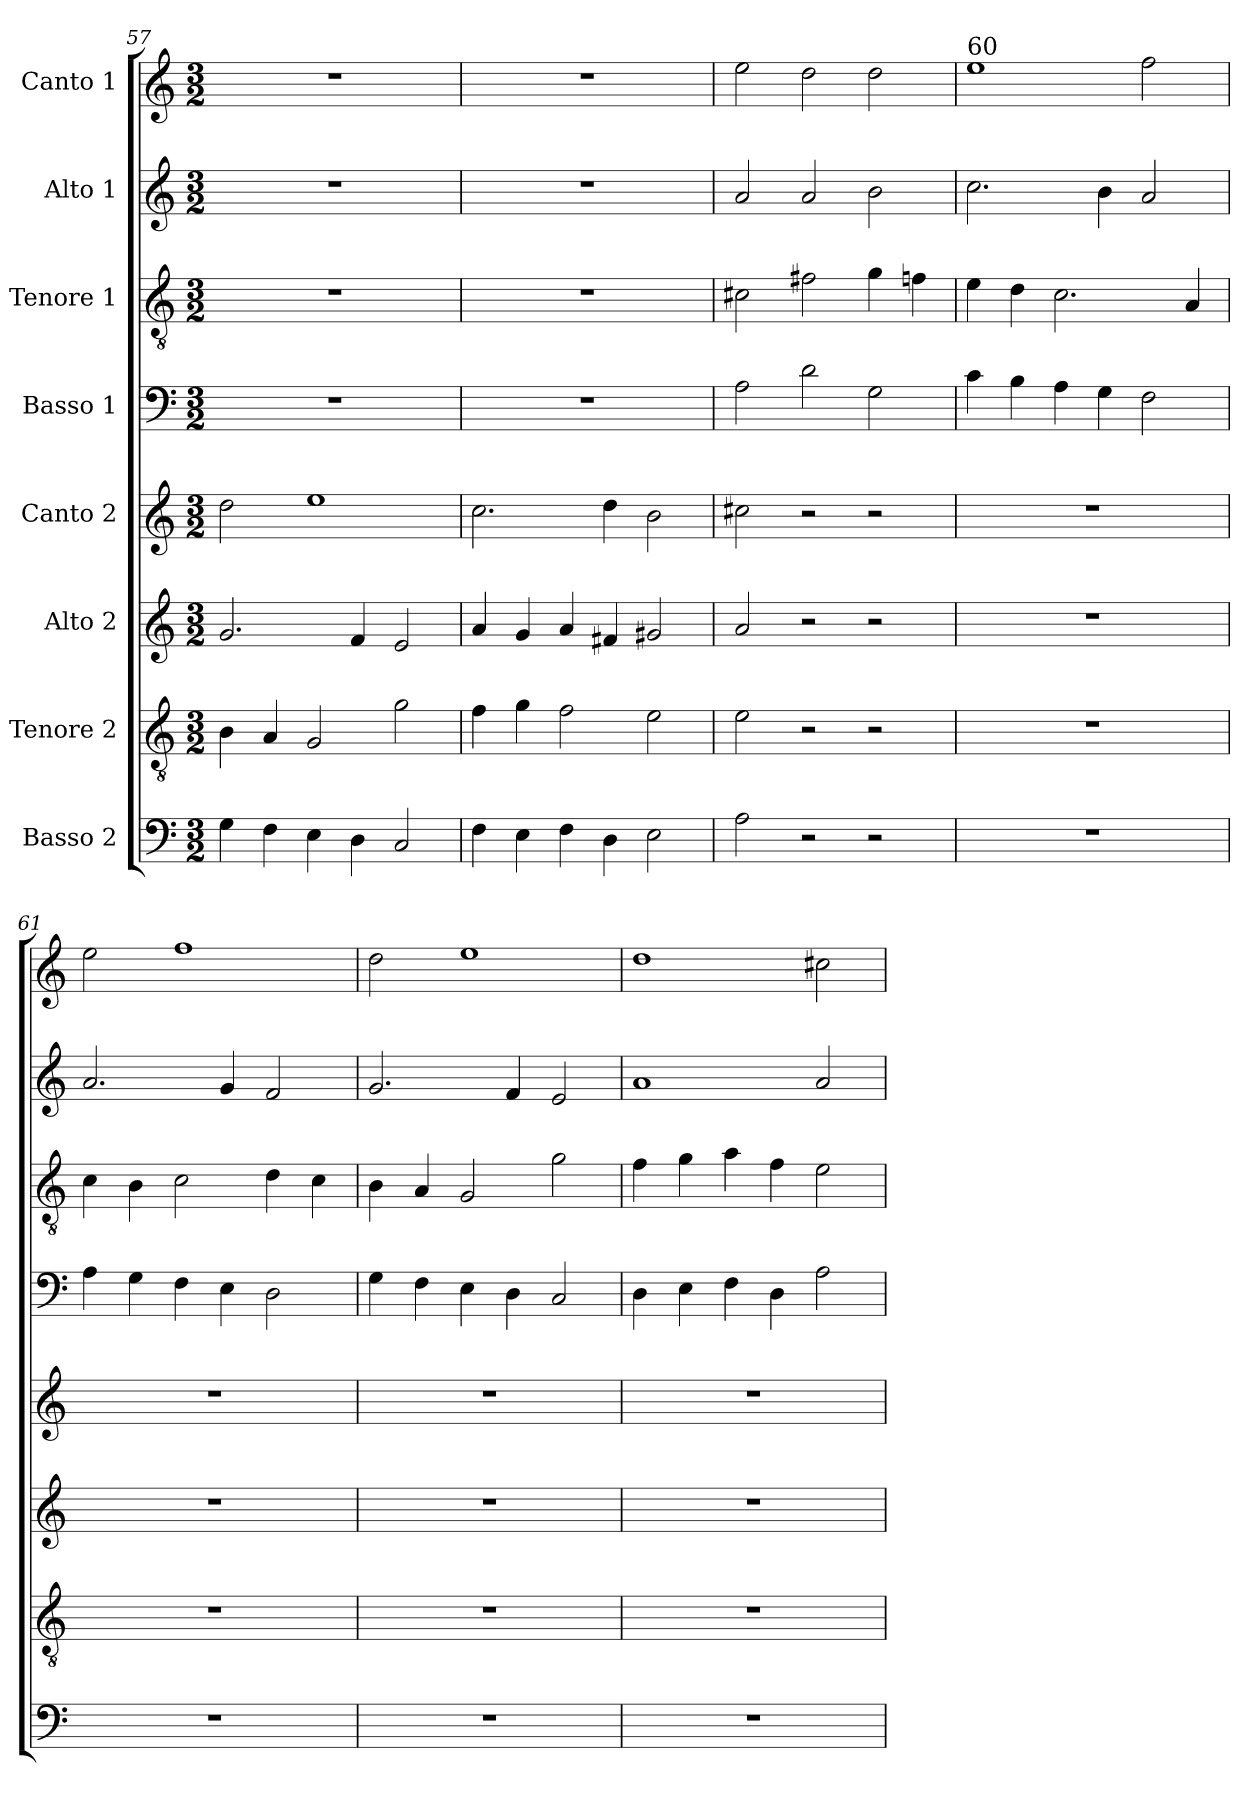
**kern	**kern	**kern	**kern	**kern	**kern	**kern	**kern
*part8	*part7	*part6	*part5	*part4	*part3	*part2	*part1
*staff8	*staff7	*staff6	*staff5	*staff4	*staff3	*staff2	*staff1
*I"Basso 2	*I"Tenore 2	*I"Alto 2	*I"Canto 2	*I"Basso 1	*I"Tenore 1	*I"Alto 1	*I"Canto 1
*clefF4	*clefGv2	*clefG2	*clefG2	*clefF4	*clefGv2	*clefG2	*clefG2
*k[]	*k[]	*k[]	*k[]	*k[]	*k[]	*k[]	*k[]
*M3/2	*M3/2	*M3/2	*M3/2	*M3/2	*M3/2	*M3/2	*M3/2
=57	=57	=57	=57	=57	=57	=57	=57
4G\	4B\	2.g/	2dd\	1.r	1.r	1.r	1.r
4F\	4A/	.	.	.	.	.	.
4E\	2G/	.	1ee	.	.	.	.
4D\	.	4f/	.	.	.	.	.
2C/	2g\	2e/	.	.	.	.	.
=58	=58	=58	=58	=58	=58	=58	=58
4F\	4f\	4a/	2.cc\	1.r	1.r	1.r	1.r
4E\	4g\	4g/	.	.	.	.	.
4F\	2f\	4a/	.	.	.	.	.
4D\	.	4f#X/	4dd\	.	.	.	.
2E\	2e\	2g#X/	2b\	.	.	.	.
=59	=59	=59	=59	=59	=59	=59	=59
2A\	2e\	2a/	2cc#X\	2A\	2c#X\	2a/	2ee\
2r	2r	2r	2r	2d\	2f#X\	2a/	2dd\
2r	2r	2r	2r	2G\	4g\	2b\	2dd\
.	.	.	.	.	4fn\	.	.
=60	=60	=60	=60	=60	=60	=60	=60
!	!	!	!	!	!	!	!LO:TX:a:t=60
1.r	1.r	1.r	1.r	4c\	4e\	2.cc\	1ee
.	.	.	.	4B\	4d\	.	.
.	.	.	.	4A\	2.c\	.	.
.	.	.	.	4G\	.	4b\	.
.	.	.	.	2F\	.	2a/	2ff\
.	.	.	.	.	4A/	.	.
!!LO:LB:g=z
=61	=61	=61	=61	=61	=61	=61	=61
1.r	1.r	1.r	1.r	4A\	4c\	2.a/	2ee\
.	.	.	.	4G\	4B\	.	.
.	.	.	.	4F\	2c\	.	1ff
.	.	.	.	4E\	.	4g/	.
.	.	.	.	2D\	4d\	2f/	.
.	.	.	.	.	4c\	.	.
=62	=62	=62	=62	=62	=62	=62	=62
1.r	1.r	1.r	1.r	4G\	4B\	2.g/	2dd\
.	.	.	.	4F\	4A/	.	.
.	.	.	.	4E\	2G/	.	1ee
.	.	.	.	4D\	.	4f/	.
.	.	.	.	2C/	2g\	2e/	.
=63	=63	=63	=63	=63	=63	=63	=63
1.r	1.r	1.r	1.r	4D\	4f\	1a	1dd
.	.	.	.	4E\	4g\	.	.
.	.	.	.	4F\	4a\	.	.
.	.	.	.	4D\	4f\	.	.
.	.	.	.	2A\	2e\	2a/	2cc#X\
=	=	=	=	=	=	=	=
*-	*-	*-	*-	*-	*-	*-	*-
